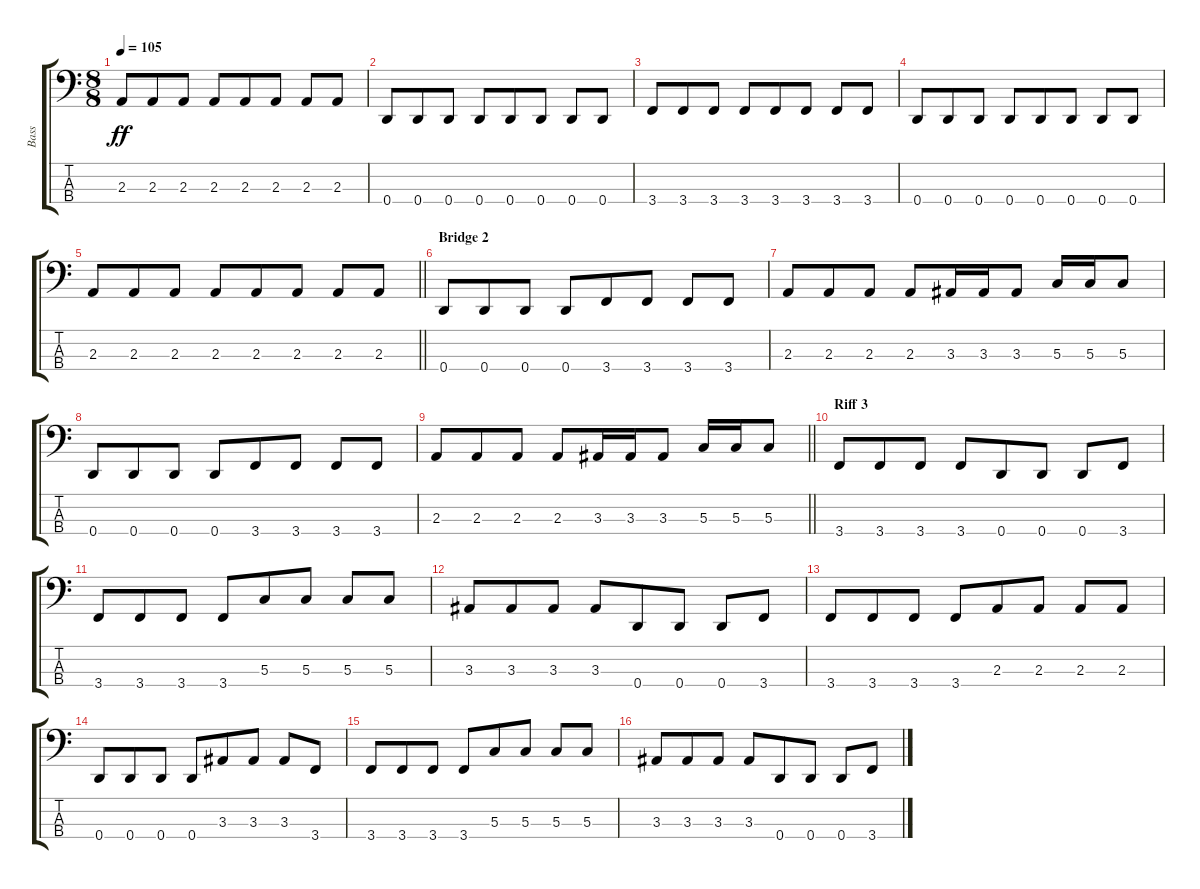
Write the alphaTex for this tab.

\track ("Bass" "Bass") {instrument electricbassfinger}
\staff {score tabs}
\tuning (F2 C2 G1 D1) {hide}
\ts (8 8)
\tempo 105
\clef f4
\ks c
2.3.8{dy ff} 2.3.8 2.3.8 2.3.8 2.3.8 2.3.8 2.3.8 2.3.8 |
0.4.8 0.4.8 0.4.8 0.4.8 0.4.8 0.4.8 0.4.8 0.4.8 |
3.4.8 3.4.8 3.4.8 3.4.8 3.4.8 3.4.8 3.4.8 3.4.8 |
0.4.8 0.4.8 0.4.8 0.4.8 0.4.8 0.4.8 0.4.8 0.4.8 |
\barLineRight lightlight
2.3.8 2.3.8 2.3.8 2.3.8 2.3.8 2.3.8 2.3.8 2.3.8 |
\section ("" "Bridge 2")
0.4.8 0.4.8 0.4.8 0.4.8 3.4.8 3.4.8 3.4.8 3.4.8 |
2.3.8 2.3.8 2.3.8 2.3.8 3.3.16 3.3.16 3.3.8 5.3.16 5.3.16 5.3.8 |
0.4.8 0.4.8 0.4.8 0.4.8 3.4.8 3.4.8 3.4.8 3.4.8 |
\barLineRight lightlight
2.3.8 2.3.8 2.3.8 2.3.8 3.3.16 3.3.16 3.3.8 5.3.16 5.3.16 5.3.8 |
\section ("" "Riff 3")
3.4.8 3.4.8 3.4.8 3.4.8 0.4.8 0.4.8 0.4.8 3.4.8 |
3.4.8 3.4.8 3.4.8 3.4.8 5.3.8 5.3.8 5.3.8 5.3.8 |
3.3.8 3.3.8 3.3.8 3.3.8 0.4.8 0.4.8 0.4.8 3.4.8 |
3.4.8 3.4.8 3.4.8 3.4.8 2.3.8 2.3.8 2.3.8 2.3.8 |
0.4.8 0.4.8 0.4.8 0.4.8 3.3.8 3.3.8 3.3.8 3.4.8 |
3.4.8 3.4.8 3.4.8 3.4.8 5.3.8 5.3.8 5.3.8 5.3.8 |
3.3.8 3.3.8 3.3.8 3.3.8 0.4.8 0.4.8 0.4.8 3.4.8
